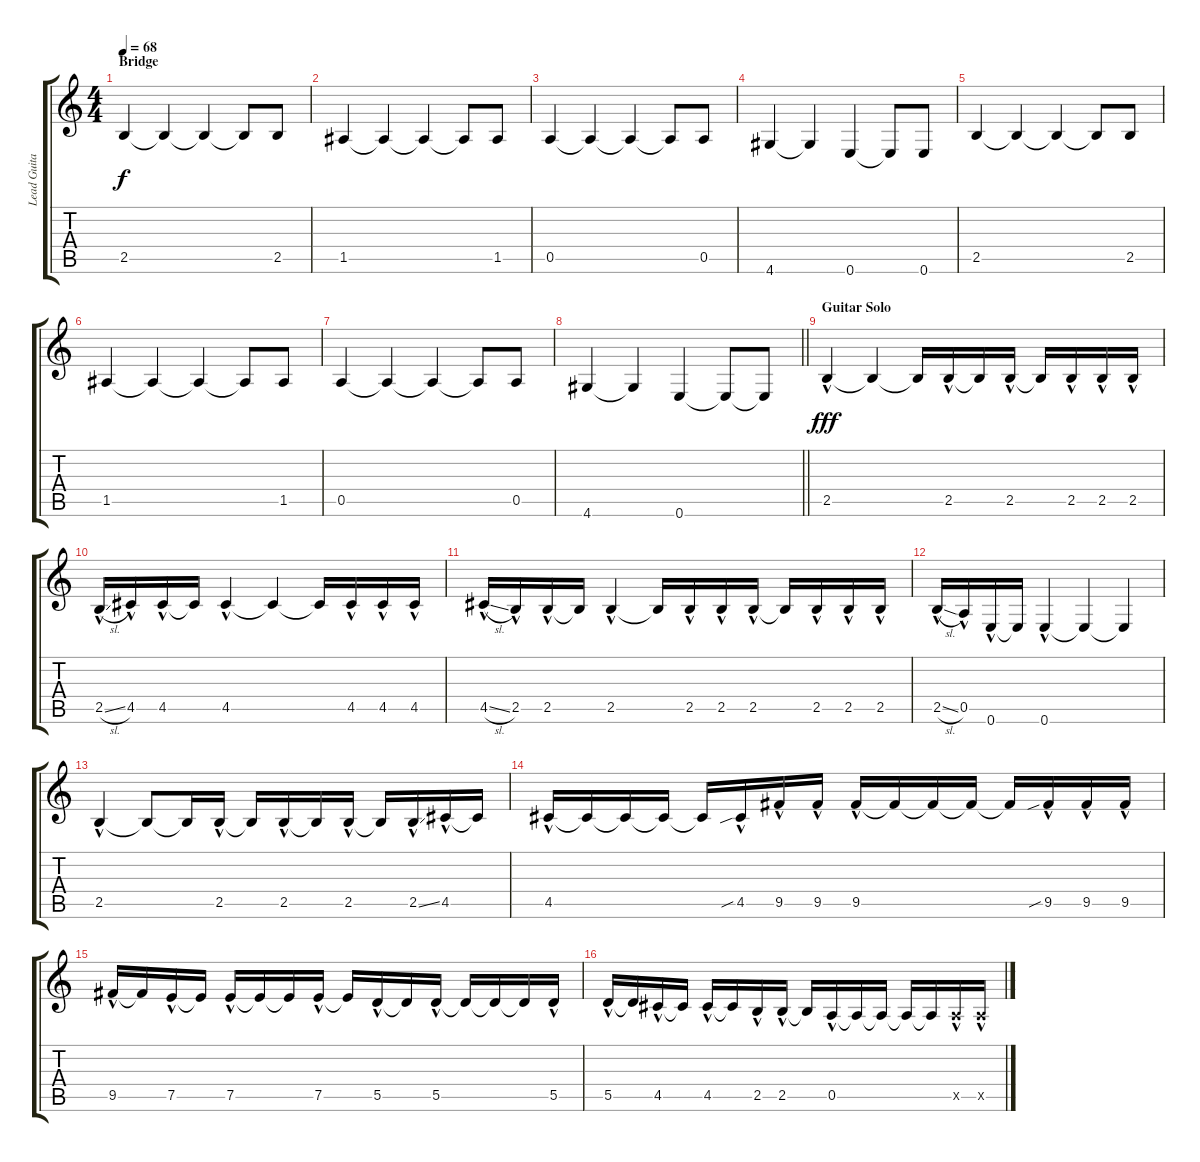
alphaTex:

\track ("Lead Guitar" "Lead Guita") {instrument electricguitarclean}
\staff {score tabs}
\tuning (E4 B3 G3 D3 A2 E2) {hide}
\ts (4 4)
\section ("" "Bridge")
\tempo 68
\clef g2
\ks c
2.5.4{dy f volume 13 instrument overdrivenguitar} 2.5{t}.4 2.5{t}.4 2.5{t}.8 2.5.8 |
1.5.4 1.5{t}.4 1.5{t}.4 1.5{t}.8 1.5.8 |
0.5.4 0.5{t}.4 0.5{t}.4 0.5{t}.8 0.5.8 |
4.6.4 4.6{t}.4 0.6.4 0.6{t}.8 0.6.8 |
2.5.4 2.5{t}.4 2.5{t}.4 2.5{t}.8 2.5.8 |
1.5.4 1.5{t}.4 1.5{t}.4 1.5{t}.8 1.5.8 |
0.5.4 0.5{t}.4 0.5{t}.4 0.5{t}.8 0.5.8 |
\barLineRight lightlight
4.6.4 4.6{t}.4 0.6.4 0.6{t}.8 0.6{t}.8 |
\section ("" "Guitar Solo")
2.5{hac}.4{dy fff} 2.5{t}.4 2.5{t}.16 2.5{hac}.16 2.5{t}.16 2.5{hac}.16 2.5{t}.16 2.5{hac}.16 2.5{hac}.16 2.5{hac}.16 |
2.5{sl hac}.16 4.5{hac}.16 4.5{hac}.16 4.5{t}.16 4.5{hac}.4 4.5{t}.4 4.5{t}.16 4.5{hac}.16 4.5{hac}.16 4.5{hac}.16 |
4.5{sl hac}.16 2.5{hac}.16 2.5{hac}.16 2.5{t}.16 2.5{hac}.4 2.5{t}.16 2.5{hac}.16 2.5{hac}.16 2.5{hac}.16 2.5{t}.16 2.5{hac}.16 2.5{hac}.16 2.5{hac}.16 |
2.5{sl hac}.16 0.5{hac}.16 0.6{hac}.16 0.6{t}.16 0.6{hac}.4 0.6{t}.4 0.6{t}.4 |
2.5{hac}.4 2.5{t}.8 2.5{t}.16 2.5{hac}.16 2.5{t}.16 2.5{hac}.16 2.5{t}.16 2.5{hac}.16 2.5{t}.16 2.5{ss hac}.16 4.5{hac}.16 4.5{t}.16 |
4.5{hac}.16 4.5{t}.16 4.5{t}.16 4.5{t}.16 4.5{t}.16 4.5{sib hac}.16 9.5{hac}.16 9.5{hac}.16 9.5{hac}.16 9.5{t}.16 9.5{t}.16 9.5{t}.16 9.5{t}.16 9.5{sib hac}.16 9.5{hac}.16 9.5{hac}.16 |
9.5{hac}.16 9.5{t}.16 7.5{hac}.16 7.5{t}.16 7.5{hac}.16 7.5{t}.16 7.5{t}.16 7.5{hac}.16 7.5{t}.16 5.5{hac}.16 5.5{t}.16 5.5{hac}.16 5.5{t}.16 5.5{t}.16 5.5{t}.16 5.5{hac}.16 |
5.5{hac}.16 5.5{t}.16 4.5{hac}.16 4.5{t}.16 4.5{hac}.16 4.5{t}.16 2.5{hac}.16 2.5{hac}.16 2.5{t}.16 0.5{hac}.16 0.5{t}.16 0.5{t}.16 0.5{t}.16 0.5{t}.16 0.5{hac x}.16 0.5{hac x}.16
